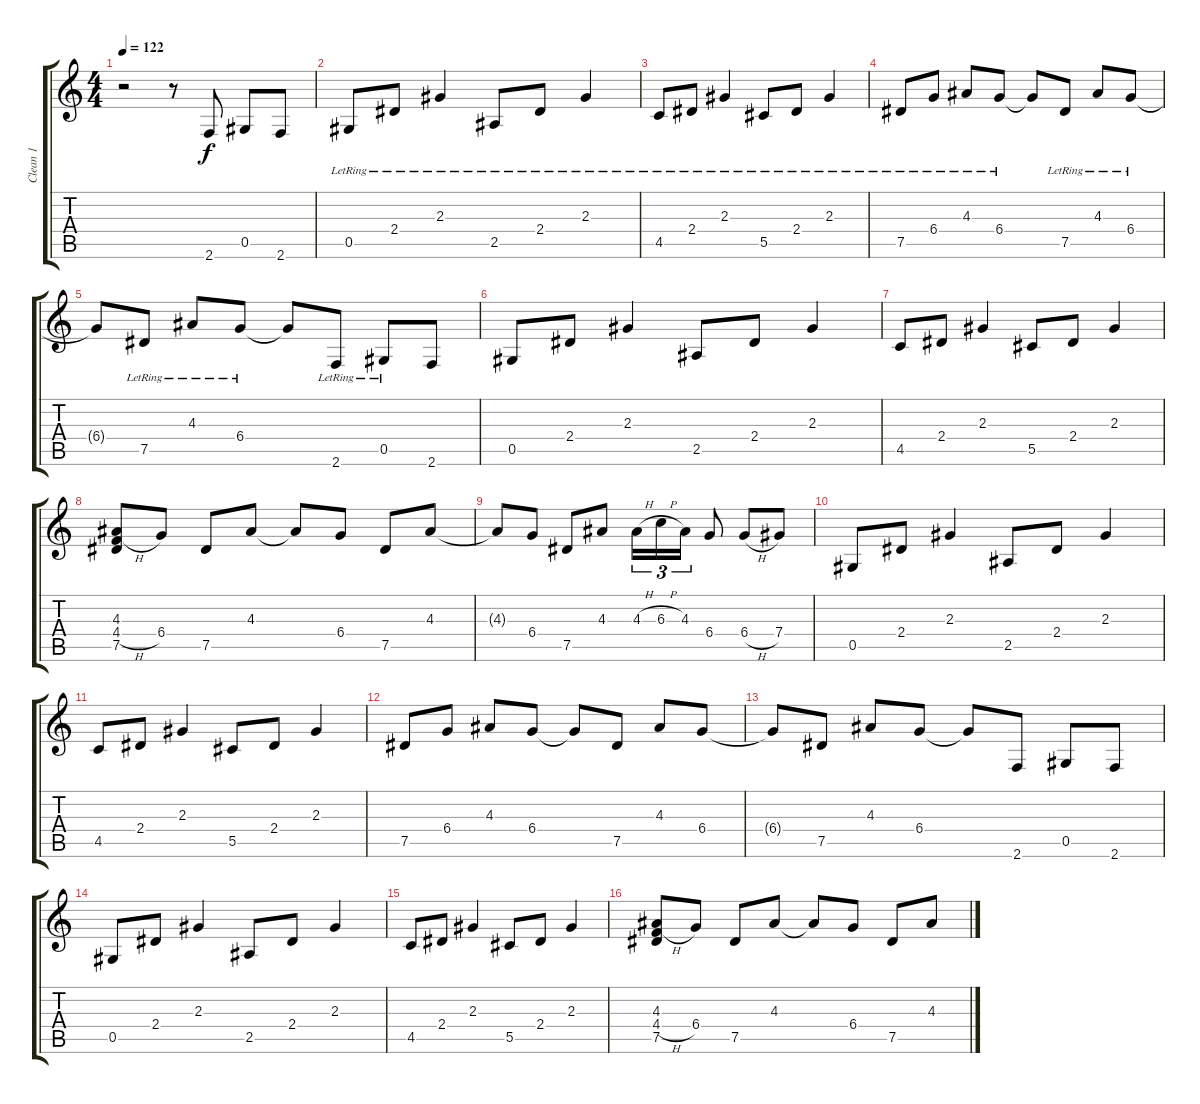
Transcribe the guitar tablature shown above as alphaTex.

\track ("Clean 1" "Clean 1") {instrument acousticguitarsteel}
\staff {score tabs}
\tuning (Eb4 Bb3 Gb3 Db3 Ab2 Eb2) {hide}
\ts (4 4)
\tempo 122
\clef g2
\ks c
r.2{dy f instrument acousticguitarsteel} r.8 2.6.8 0.5.8 2.6.8 |
0.5{lr}.8 2.4{lr}.8 2.3{lr}.4 2.5{lr}.8 2.4{lr}.8 2.3{lr}.4 |
4.5{lr}.8 2.4{lr}.8 2.3{lr}.4 5.5{lr}.8 2.4{lr}.8 2.3{lr}.4 |
7.5{lr}.8 6.4{lr}.8 4.3{lr}.8 6.4{lr}.8 6.4{t}.8 7.5{lr}.8 4.3{lr}.8 6.4{lr}.8 |
6.4{t}.8 7.5{lr}.8 4.3{lr}.8 6.4{lr}.8 6.4{t}.8 2.6{lr}.8 0.5{lr}.8 2.6.8 |
0.5.8 2.4.8 2.3.4 2.5.8 2.4.8 2.3.4 |
4.5.8 2.4.8 2.3.4 5.5.8 2.4.8 2.3.4 |
(4.3 4.4{h} 7.5).8 6.4.8 7.5.8 4.3.8 4.3{t}.8 6.4.8 7.5.8 4.3.8 |
4.3{t}.8 6.4.8 7.5.8 4.3.8 4.3{h}.16{tu (3 2)} 6.3{h}.16{tu (3 2)} 4.3.16{tu (3 2)} 6.4.8 6.4{h}.8 7.4.8 |
0.5.8 2.4.8 2.3.4 2.5.8 2.4.8 2.3.4 |
4.5.8 2.4.8 2.3.4 5.5.8 2.4.8 2.3.4 |
7.5.8 6.4.8 4.3.8 6.4.8 6.4{t}.8 7.5.8 4.3.8 6.4.8 |
6.4{t}.8 7.5.8 4.3.8 6.4.8 6.4{t}.8 2.6.8 0.5.8 2.6.8 |
0.5.8 2.4.8 2.3.4 2.5.8 2.4.8 2.3.4 |
4.5.8 2.4.8 2.3.4 5.5.8 2.4.8 2.3.4 |
(4.3 4.4{h} 7.5).8 6.4.8 7.5.8 4.3.8 4.3{t}.8 6.4.8 7.5.8 4.3.8
